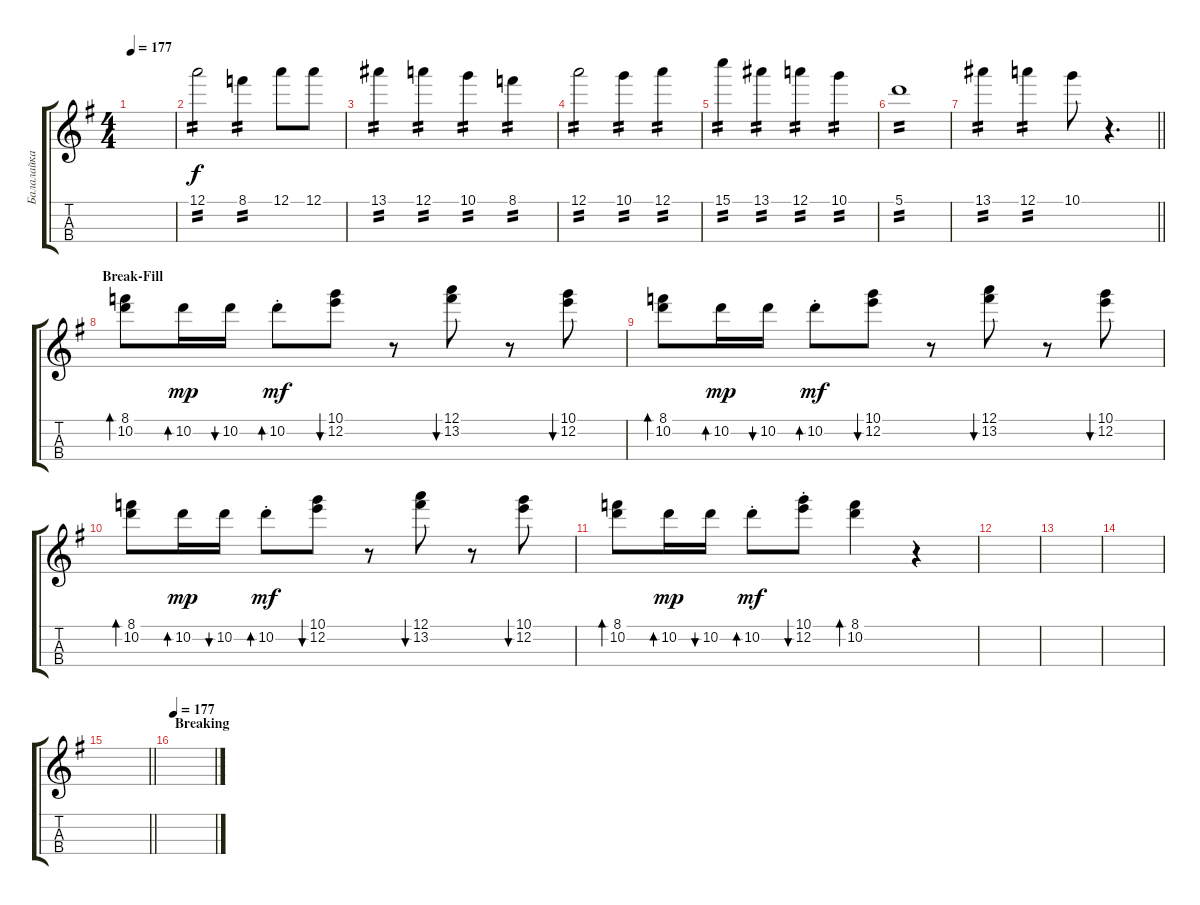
\track ("Балалайка" "Балалайка") {instrument acousticguitarsteel}
\staff {score tabs}
\tuning (A4 E4 E4 G3) {hide}
\ts (4 4)
\tempo 177
\clef g2
\ks eminor
|
12.1.2{tp 2} 8.1.4{tp 2} 12.1.8 12.1.8 |
13.1.4{tp 2} 12.1.4{tp 2} 10.1.4{tp 2} 8.1.4{tp 2} |
12.1.2{tp 2} 10.1.4{tp 2} 12.1.4{tp 2} |
15.1.4{tp 2} 13.1.4{tp 2} 12.1.4{tp 2} 10.1.4{tp 2} |
5.1.1{tp 2} |
\barLineRight lightlight
13.1.4{tp 2} 12.1.4{tp 2} 10.1.8 r.4{d} |
\section ("" "Break-Fill")
(8.1 10.2).8{bd 60 balance 8} 10.2.16{bd 60 dy mp} 10.2.16{bu 60} 10.2{st}.8{bd 60 dy mf} (10.1 12.2).8{bu 60} r.8 (12.1 13.2).8{bu 60} r.8 (10.1 12.2).8{bu 60} |
(8.1 10.2).8{bd 60} 10.2.16{bd 60 dy mp} 10.2.16{bu 60} 10.2{st}.8{bd 60 dy mf} (10.1 12.2).8{bu 60} r.8 (12.1 13.2).8{bu 60} r.8 (10.1 12.2).8{bu 60} |
(8.1 10.2).8{bd 60} 10.2.16{bd 60 dy mp} 10.2.16{bu 60} 10.2{st}.8{bd 60 dy mf} (10.1 12.2).8{bu 60} r.8 (12.1 13.2).8{bu 60} r.8 (10.1 12.2).8{bu 60} |
(8.1 10.2).8{bd 60} 10.2.16{bd 60 dy mp} 10.2.16{bu 60} 10.2{st}.8{bd 60 dy mf} (10.1{st} 12.2{st}).8{bu 60} (8.1 10.2).4{bd 60} r.4 |
|
|
|
\barLineRight lightlight
|
\section ("" "Breaking")
\tempo 177
